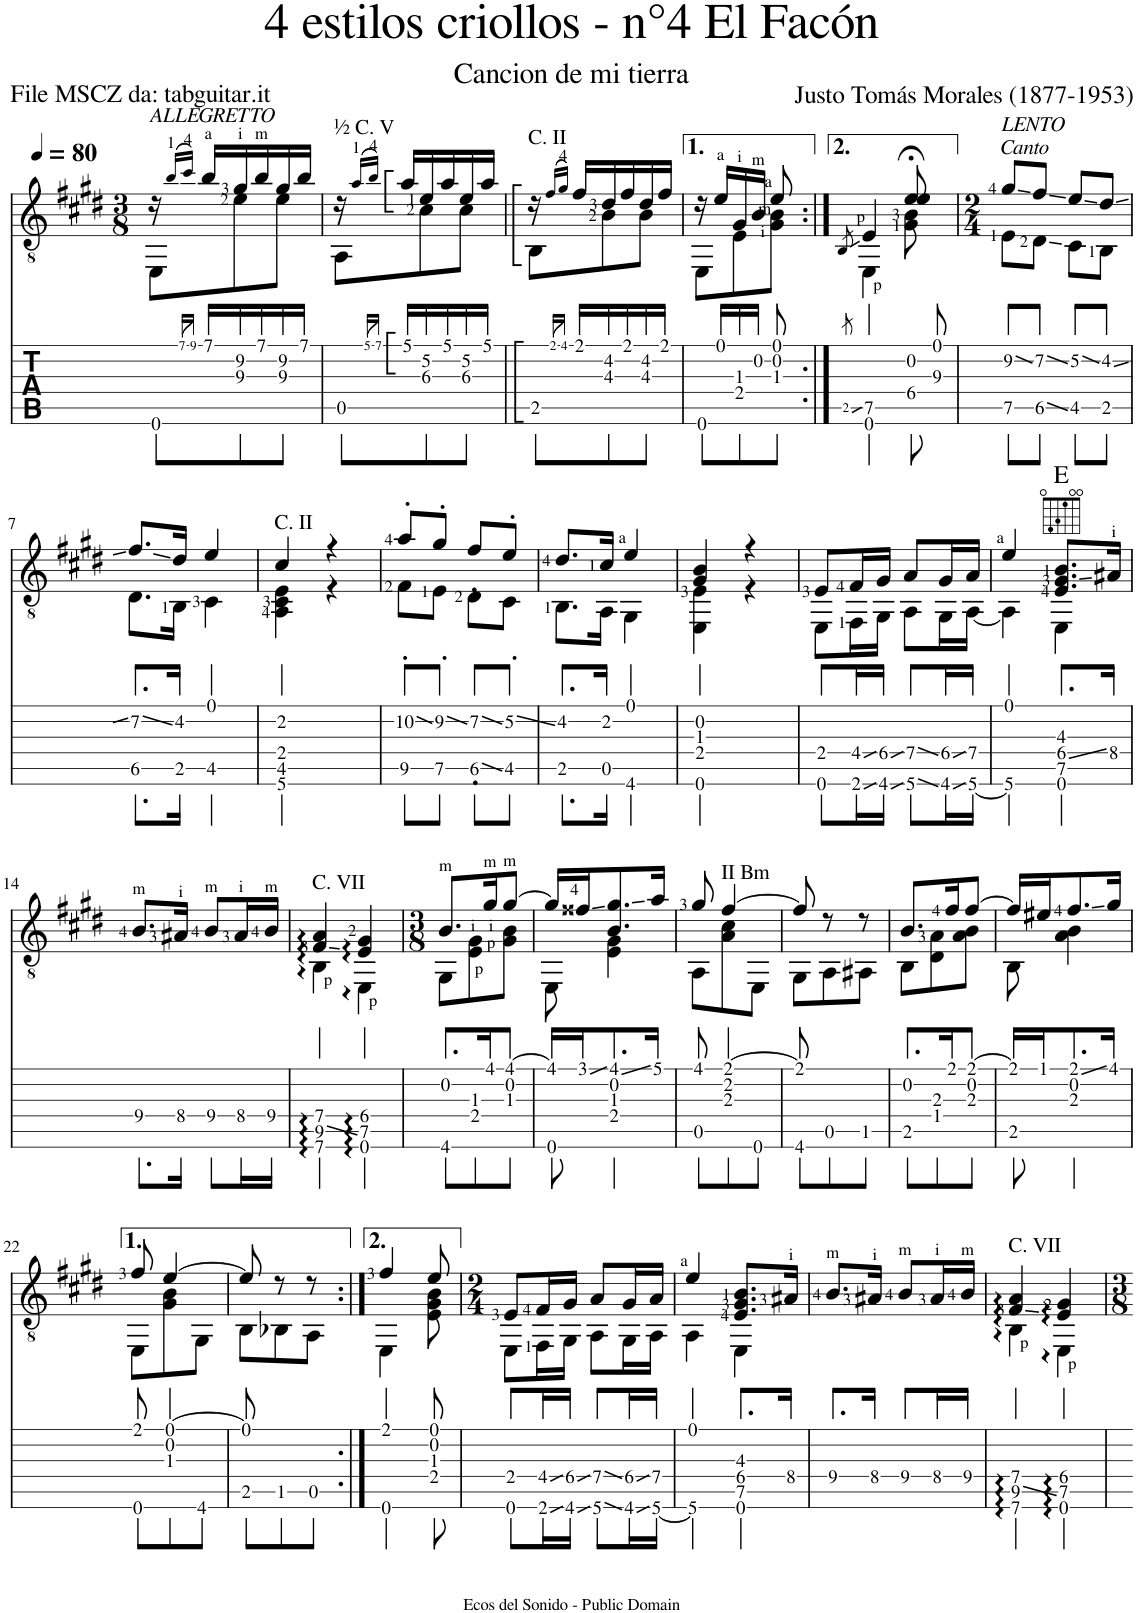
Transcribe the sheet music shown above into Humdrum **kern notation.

**kern	**kern	**harte
*part2	*part1	*part1
*staff2	*staff1	*
*I"Chitarra classica (Intavolatura)	*I"Guitar	*
*stria6	*	*
*	*clefGv2	*
*k[f#c#g#d#]	*k[f#c#g#d#]	*
*M3/8	*M3/8	*
*MM80	*MM80	*
=1	=1	=1
*^	*^	*
!	!	!LO:TX:a:i:t=ALLEGRETTO	!	!
16r	8EE\L	16r	8EE\L	.
(16qb/LL	.	(16qb/LL	.	.
16qcc#/JJ)	.	16qcc#/JJ)	.	.
16b/LL	.	16b/LL	.	.
16g#/	8e\	16g#/	8e\	.
16b/	.	16b/	.	.
16g#/	8e\J	16g#/	8e\J	.
16b/JJ	.	16b/JJ	.	.
=2	=2	=2	=2	=2
!	!	!LO:TX:a:t=½ C. V	!	!
16r	8AA\L	16r	8AA\L	.
(16qa/LL	.	(16qa/LL	.	.
16qb/JJ)	.	16qb/JJ)	.	.
16a/LL	.	16a/LL	.	.
16e/	8c#\	16e/	8c#\	.
16a/	.	16a/	.	.
16e/	8c#\J	16e/	8c#\J	.
16a/JJ	.	16a/JJ	.	.
=3	=3	=3	=3	=3
!	!	!LO:TX:a:t=C. II	!	!
16r	8BB\L	16r	8BB\L	.
(16qf#/LL	.	(16qf#/LL	.	.
16qg#/JJ)	.	16qg#/JJ)	.	.
16f#/LL	.	16f#/LL	.	.
16d#/	8B\	16d#/	8B\	.
16f#/	.	16f#/	.	.
16d#/	8B\J	16d#/	8B\J	.
16f#/JJ	.	16f#/JJ	.	.
=4	=4	=4	=4	=4
16r	8EE\L	16r	8EE\L	.
16e/LL	.	16e/LL	.	.
16G#/	8E\	16G#/	8E\	.
16B/JJ	.	16B/JJ	.	.
8e/	8G#\ 8B\J	8e/	8G#\ 8B\J	.
=5:|!	=5:|!	=5:|!	=5:|!	=5:|!
8qBB/	.	8qBB/	.	.
4E/	4EE\	4E/	4EE\	.
8e/ 8e/	8G#\ 8B\	8e/;< 8e/;<	8G#\ 8B\	.
=6	=6	=6	=6	=6
*M2/4	*	*M2/4	*	*
!	!	!LO:TX:a:i:t=LENTO	!	!
!	!	!LO:TX:a:t=Canto	!	!
8g#/L	8E\L	8g#/L	8E\L	.
8f#/J	8D#\J	8f#/J	8D#\J	.
8e/L	8C#\L	8e/L	8C#\L	.
8d#/J	8BB\J	8d#/J	8BB\J	.
!!LO:LB:g=z	!!
=7	=7	=7	=7	=7
8.f#/L	8.D#\L	8.f#/L	8.D#\L	.
16d#/Jk	16BB\Jk	16d#/Jk	16BB\Jk	.
4e/	4C#\	4e/	4C#\	.
=8	=8	=8	=8	=8
!	!	!LO:TX:a:t=C. II	!	!
4c#/	4AA\ 4C#\ 4E\	4c#/	4AA\ 4C#\ 4E\	.
4r	4r	4r	4r	.
=9	=9	=9	=9	=9
8a'/L	8F#\L	8a'/L	8F#\L	.
8g#'/J	8E\J	8g#'/J	8E\J	.
8f#</L	8D#\L	8f#</L	8D#\L	.
8e'/J	8C#\J	8e'/J	8C#\J	.
=10	=10	=10	=10	=10
8.d#/L	8.BB\L	8.d#/L	8.BB\L	.
16c#/Jk	16AA\Jk	16c#/Jk	16AA\Jk	.
4e/	4GG#\	4e/	4GG#\	.
=11	=11	=11	=11	=11
4G#/ 4B/	4EE\ 4E\	4G#/ 4B/	4EE\ 4E\	.
4r	4r	4r	4r	.
=12	=12	=12	=12	=12
8E/L	8EE\L	8E/L	8EE\L	.
16F#/L	16FF#\L	16F#/L	16FF#\L	.
16G#/JJ	16GG#\JJ	16G#/JJ	16GG#\JJ	.
8A/L	8AA\L	8A/L	8AA\L	.
16G#/L	16GG#\L	16G#/L	16GG#\L	.
16A/JJ	[16AA\JJ	16A/JJ	[16AA\JJ	.
=13	=13	=13	=13	=13
4e/	4AA\]	4e/	4AA\]	.
8.E/ 8.G#/ 8.B/L	4EE\	8.E/ 8.G#/ 8.B/L	4EE\	E:maj
16A#X/Jk	.	16A#X/Jk	.	.
*v	*v	*	*	*
*	*v	*v	*
!!LO:LB:g=z
=14	=14	=14
8.B\L	8.B/L	.
16A#X\Jk	16A#X/Jk	.
8B\L	8B/L	.
16A#\L	16A#/L	.
16B\JJ	16B/JJ	.
=15	=15	=15
*^	*^	*
!	!	!LO:TX:a:t=C. VII	!	!
4F#/ 4A/	4BB\	4F#/ 4A/	4BB\	.
4E/ 4G#/	4EE\	4E/ 4G#/	4EE\	.
=16	=16	=16	=16	=16
*M3/8	*	*M3/8	*	*
8.B/L	8GG#\L	8.B/L	8GG#\L	.
.	8E\ 8G#\	.	8E\ 8G#\	.
16g#/K	.	16g#/K	.	.
[8g#/J	8G#\ 8B\J	[8g#/J	8G#\ 8B\J	.
=17	=17	=17	=17	=17
16g#/LL]	8EE\	16g#/LL]	8EE\	.
16f##X/J	.	16f##X/J	.	.
8.B/ 8.g#/	4E\ 4G#\	8.B/ 8.g#/	4E\ 4G#\	.
16a/Jk	.	16a/Jk	.	.
=18	=18	=18	=18	=18
8g#/	8AA\L	8g#/	8AA\L	.
!	!	!LO:TX:a:t=II Bm	!	!
[4f#/	8A\ 8c#\	[4f#/	8A\ 8c#\	.
.	8EE\J	.	8EE\J	.
=19	=19	=19	=19	=19
8f#/]	8GG#\L	8f#/]	8GG#\L	.
8r	8AA\	8r	8AA\	.
8r	8AA#X\J	8r	8AA#X\J	.
=20	=20	=20	=20	=20
8.B/L	8BB\L	8.B/L	8BB\L	.
.	8D#\ 8A\	.	8D#\ 8A\	.
16f#/K	.	16f#/K	.	.
[8f#/J	8A\ 8B\J	[8f#/J	8A\ 8B\J	.
=21	=21	=21	=21	=21
16f#/LL]	8BB\	16f#/LL]	8BB\	.
16e#X/J	.	16e#X/J	.	.
8.f#/	4A\ 4B\	8.f#/	4A\ 4B\	.
16g#/Jk	.	16g#/Jk	.	.
!!LO:LB:g=z	!!
=22	=22	=22	=22	=22
8f#/	8EE\L	8f#/	8EE\L	.
[4e/	8G#\ 8B\	[4e/	8G#\ 8B\	.
.	8GG#\J	.	8GG#\J	.
=23	=23	=23	=23	=23
8e/]	8BB\L	8e/]	8BB\L	.
8r	8BB-X\	8r	8BB-X\	.
8r	8AA\J	8r	8AA\J	.
=24:|!	=24:|!	=24:|!	=24:|!	=24:|!
4f#/	4EE\	4f#/	4EE\	.
8e/	8E\ 8G#\ 8B\	8e/	8E\ 8G#\ 8B\	.
=25	=25	=25	=25	=25
*M2/4	*	*M2/4	*	*
8E/L	8EE\L	8E/L	8EE\L	.
16F#/L	16FF#\L	16F#/L	16FF#\L	.
16G#/JJ	16GG#\JJ	16G#/JJ	16GG#\JJ	.
8A/L	8AA\L	8A/L	8AA\L	.
16G#/L	16GG#\L	16G#/L	16GG#\L	.
16A/JJ	[16AA\JJ	16A/JJ	16AA\JJ	.
=26	=26	=26	=26	=26
4e/	4AA\]	4e/	4AA\	.
8.E/ 8.G#/ 8.B/L	4EE\	8.E/ 8.G#/ 8.B/L	4EE\	.
16A#X/Jk	.	16A#X/Jk	.	.
*	*	*v	*v	*
=27	=27	=27	=27
8.B/L	2r	8.B/L	.
16A#X/Jk	.	16A#X/Jk	.
8B/L	.	8B/L	.
16A#/L	.	16A#/L	.
16B/JJ	.	16B/JJ	.
=28	=28	=28	=28
*	*	*^	*
!	!	!LO:TX:a:t=C. VII	!	!
4F#/ 4A/	4BB\	4F#/ 4A/	4BB\	.
4E/ 4G#/	4EE\	4E/ 4G#/	4EE\	.
*v	*v	*	*	*
*	*v	*v	*
=	=	=
*-	*-	*-
